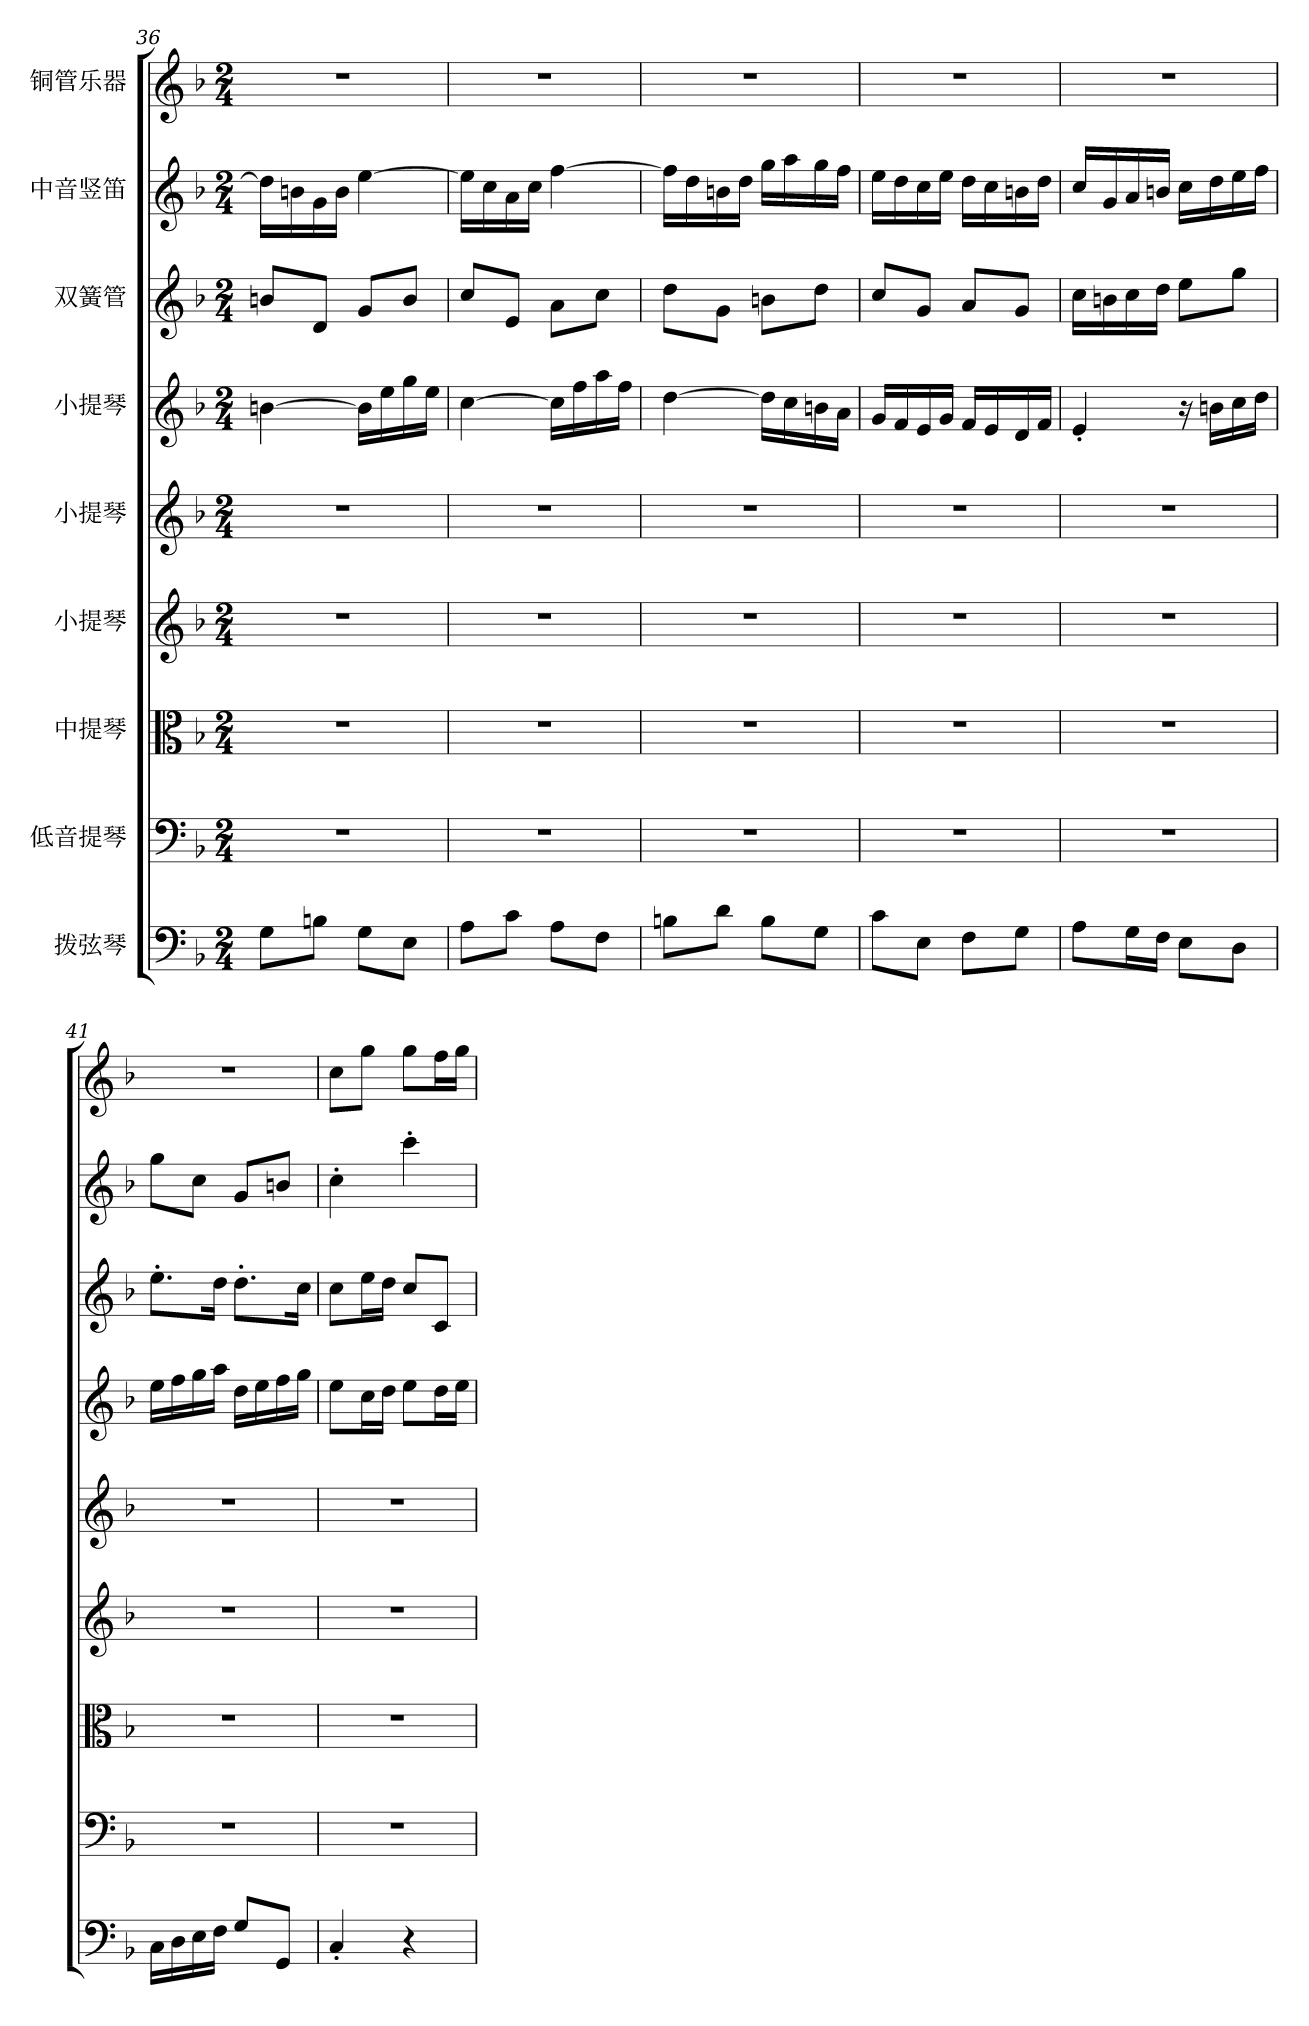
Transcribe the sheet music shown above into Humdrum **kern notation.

**kern	**kern	**kern	**kern	**kern	**kern	**kern	**kern	**kern
*part9	*part8	*part7	*part6	*part5	*part4	*part3	*part2	*part1
*staff9	*staff8	*staff7	*staff6	*staff5	*staff4	*staff3	*staff2	*staff1
*I"拨弦琴	*I"低音提琴	*I"中提琴	*I"小提琴	*I"小提琴	*I"小提琴	*I"双簧管	*I"中音竖笛	*I"铜管乐器
!!LO:PB:g=z
*clefF4	*clefF4	*clefC3	*clefG2	*clefG2	*clefG2	*clefG2	*clefG2	*clefG2
*	*ITrd7c12	*	*	*	*	*	*	*
*k[b-]	*k[b-]	*k[b-]	*k[b-]	*k[b-]	*k[b-]	*k[b-]	*k[b-]	*k[b-]
*M2/4	*M2/4	*M2/4	*M2/4	*M2/4	*M2/4	*M2/4	*M2/4	*M2/4
=36	=36	=36	=36	=36	=36	=36	=36	=36
8G\L	2r	2r	2r	2r	[4bn\	8bn/L	16dd\LL]	2r
.	.	.	.	.	.	.	16bn\	.
8Bn\J	.	.	.	.	.	8d/J	16g\	.
.	.	.	.	.	.	.	16b\JJ	.
8G\L	.	.	.	.	16b\LL]	8g/L	[4ee\	.
.	.	.	.	.	16ee\	.	.	.
8E\J	.	.	.	.	16gg\	8b/J	.	.
.	.	.	.	.	16ee\JJ	.	.	.
=37	=37	=37	=37	=37	=37	=37	=37	=37
8A\L	2r	2r	2r	2r	[4cc\	8cc/L	16ee\LL]	2r
.	.	.	.	.	.	.	16cc\	.
8c\J	.	.	.	.	.	8e/J	16a\	.
.	.	.	.	.	.	.	16cc\JJ	.
8A\L	.	.	.	.	16cc\LL]	8a\L	[4ff\	.
.	.	.	.	.	16ff\	.	.	.
8F\J	.	.	.	.	16aa\	8cc\J	.	.
.	.	.	.	.	16ff\JJ	.	.	.
=38	=38	=38	=38	=38	=38	=38	=38	=38
8Bn\L	2r	2r	2r	2r	[4dd\	8dd\L	16ff\LL]	2r
.	.	.	.	.	.	.	16dd\	.
8d\J	.	.	.	.	.	8g\J	16bn\	.
.	.	.	.	.	.	.	16dd\JJ	.
8B\L	.	.	.	.	16dd\LL]	8bn\L	16gg\LL	.
.	.	.	.	.	16cc\	.	16aa\	.
8G\J	.	.	.	.	16bn\	8dd\J	16gg\	.
.	.	.	.	.	16a\JJ	.	16ff\JJ	.
=39	=39	=39	=39	=39	=39	=39	=39	=39
8c\L	2r	2r	2r	2r	16g/LL	8cc/L	16ee\LL	2r
.	.	.	.	.	16f/	.	16dd\	.
8E\J	.	.	.	.	16e/	8g/J	16cc\	.
.	.	.	.	.	16g/JJ	.	16ee\JJ	.
8F\L	.	.	.	.	16f/LL	8a/L	16dd\LL	.
.	.	.	.	.	16e/	.	16cc\	.
8G\J	.	.	.	.	16d/	8g/J	16bn\	.
.	.	.	.	.	16f/JJ	.	16dd\JJ	.
!!LO:PB:g=z
=40	=40	=40	=40	=40	=40	=40	=40	=40
8A\L	2r	2r	2r	2r	4e'/	16cc\LL	16cc/LL	2r
.	.	.	.	.	.	16bn\	16g/	.
16G\L	.	.	.	.	.	16cc\	16a/	.
16F\JJ	.	.	.	.	.	16dd\JJ	16bn/JJ	.
8E\L	.	.	.	.	16r	8ee\L	16cc\LL	.
.	.	.	.	.	16bn\LL	.	16dd\	.
8D\J	.	.	.	.	16cc\	8gg\J	16ee\	.
.	.	.	.	.	16dd\JJ	.	16ff\JJ	.
=41	=41	=41	=41	=41	=41	=41	=41	=41
16C\LL	2r	2r	2r	2r	16ee\LL	8.ee'\L	8gg\L	2r
16D\	.	.	.	.	16ff\	.	.	.
16E\	.	.	.	.	16gg\	.	8cc\J	.
16F\JJ	.	.	.	.	16aa\JJ	16dd\Jk	.	.
8G/L	.	.	.	.	16dd\LL	8.dd'\L	8g/L	.
.	.	.	.	.	16ee\	.	.	.
8GG/J	.	.	.	.	16ff\	.	8bn/J	.
.	.	.	.	.	16gg\JJ	16cc\Jk	.	.
=42	=42	=42	=42	=42	=42	=42	=42	=42
4C'/	2r	2r	2r	2r	8ee\L	8cc\L	4cc'\	8cc\L
.	.	.	.	.	16cc\L	16ee\L	.	8gg\J
.	.	.	.	.	16dd\JJ	16dd\JJ	.	.
4r	.	.	.	.	8ee\L	8cc/L	4ccc'\	8gg\L
.	.	.	.	.	16dd\L	8c/J	.	16ff\L
.	.	.	.	.	16ee\JJ	.	.	16gg\JJ
=	=	=	=	=	=	=	=	=
*-	*-	*-	*-	*-	*-	*-	*-	*-
